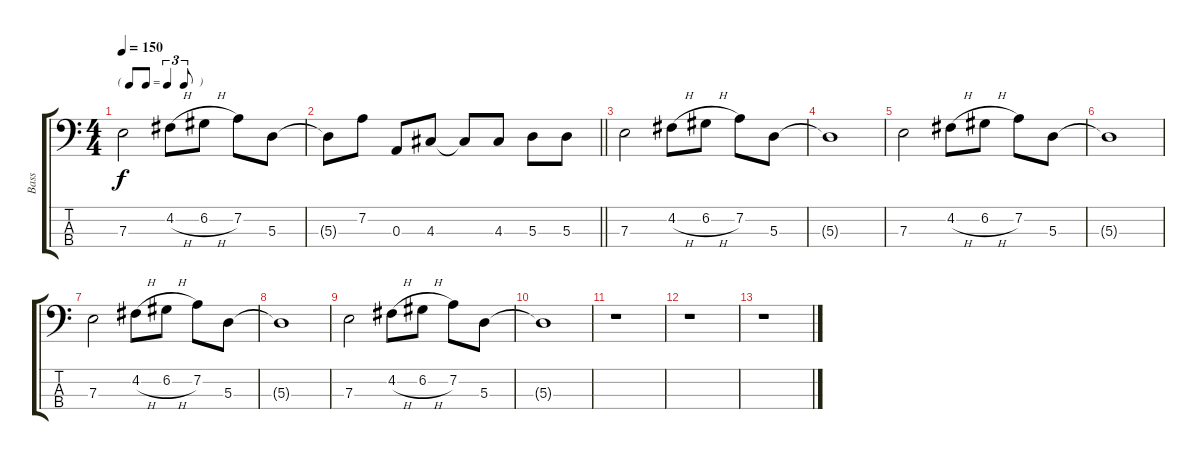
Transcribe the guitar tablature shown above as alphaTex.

\track ("Bass" "Bass") {instrument electricbassfinger}
\staff {score tabs}
\tuning (G2 D2 A1 E1) {hide}
\ts (4 4)
\tf triplet8th
\tempo 150
\clef f4
\ks c
7.3.2{dy f} 4.2{h}.8 6.2{h}.8 7.2.8 5.3.8 |
\barLineRight lightlight
5.3{t}.8 7.2.8 0.3.8 4.3.8 4.3{t}.8 4.3.8 5.3.8 5.3.8 |
7.3.2 4.2{h}.8 6.2{h}.8 7.2.8 5.3.8 |
5.3{t}.1 |
7.3.2 4.2{h}.8 6.2{h}.8 7.2.8 5.3.8 |
5.3{t}.1 |
7.3.2 4.2{h}.8 6.2{h}.8 7.2.8 5.3.8 |
5.3{t}.1 |
7.3.2 4.2{h}.8 6.2{h}.8 7.2.8 5.3.8 |
5.3{t}.1 |
r.1 |
r.1 |
r.1
